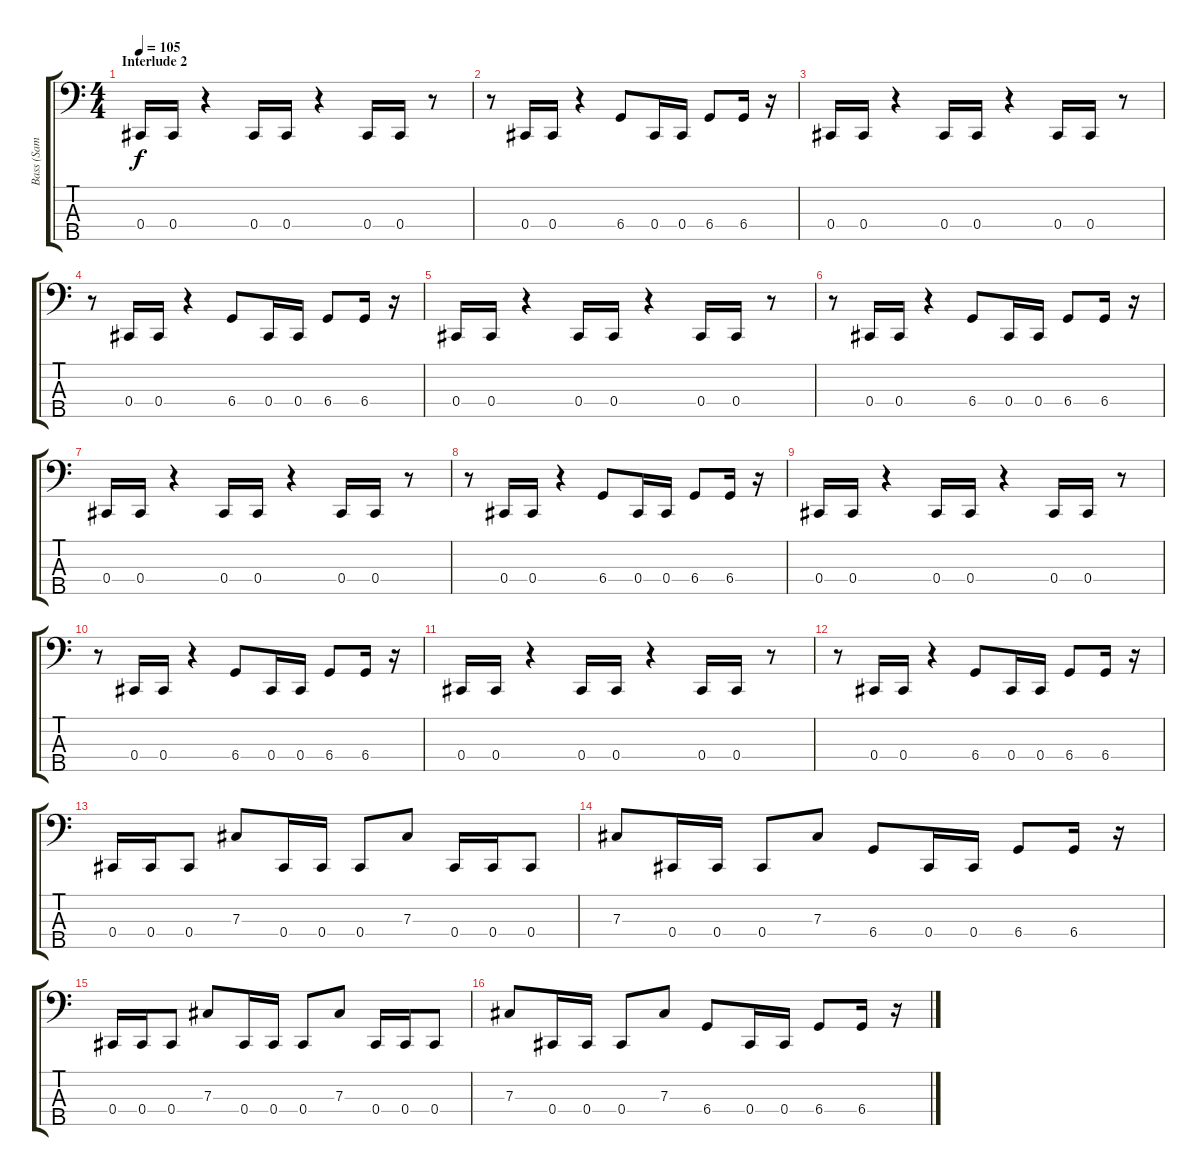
\track ("Bass (Sam Rivers)" "Bass (Sam ") {instrument electricbassfinger}
\staff {score tabs}
\tuning (E2 B1 Gb1 Db1 Ab0) {hide}
\ts (4 4)
\section ("" "Interlude 2")
\tempo 105
\clef f4
\ks c
0.4.16{dy f} 0.4.16 r.4 0.4.16 0.4.16 r.4 0.4.16 0.4.16 r.8 |
r.8 0.4.16 0.4.16 r.4 6.4.8 0.4.16 0.4.16 6.4.8 6.4.16 r.16 |
0.4.16 0.4.16 r.4 0.4.16 0.4.16 r.4 0.4.16 0.4.16 r.8 |
r.8 0.4.16 0.4.16 r.4 6.4.8 0.4.16 0.4.16 6.4.8 6.4.16 r.16 |
0.4.16 0.4.16 r.4 0.4.16 0.4.16 r.4 0.4.16 0.4.16 r.8 |
r.8 0.4.16 0.4.16 r.4 6.4.8 0.4.16 0.4.16 6.4.8 6.4.16 r.16 |
0.4.16 0.4.16 r.4 0.4.16 0.4.16 r.4 0.4.16 0.4.16 r.8 |
r.8 0.4.16 0.4.16 r.4 6.4.8 0.4.16 0.4.16 6.4.8 6.4.16 r.16 |
0.4.16 0.4.16 r.4 0.4.16 0.4.16 r.4 0.4.16 0.4.16 r.8 |
r.8 0.4.16 0.4.16 r.4 6.4.8 0.4.16 0.4.16 6.4.8 6.4.16 r.16 |
0.4.16 0.4.16 r.4 0.4.16 0.4.16 r.4 0.4.16 0.4.16 r.8 |
r.8 0.4.16 0.4.16 r.4 6.4.8 0.4.16 0.4.16 6.4.8 6.4.16 r.16 |
0.4.16 0.4.16 0.4.8 7.3.8 0.4.16 0.4.16 0.4.8 7.3.8 0.4.16 0.4.16 0.4.8 |
7.3.8 0.4.16 0.4.16 0.4.8 7.3.8 6.4.8 0.4.16 0.4.16 6.4.8 6.4.16 r.16 |
0.4.16 0.4.16 0.4.8 7.3.8 0.4.16 0.4.16 0.4.8 7.3.8 0.4.16 0.4.16 0.4.8 |
7.3.8 0.4.16 0.4.16 0.4.8 7.3.8 6.4.8 0.4.16 0.4.16 6.4.8 6.4.16 r.16
